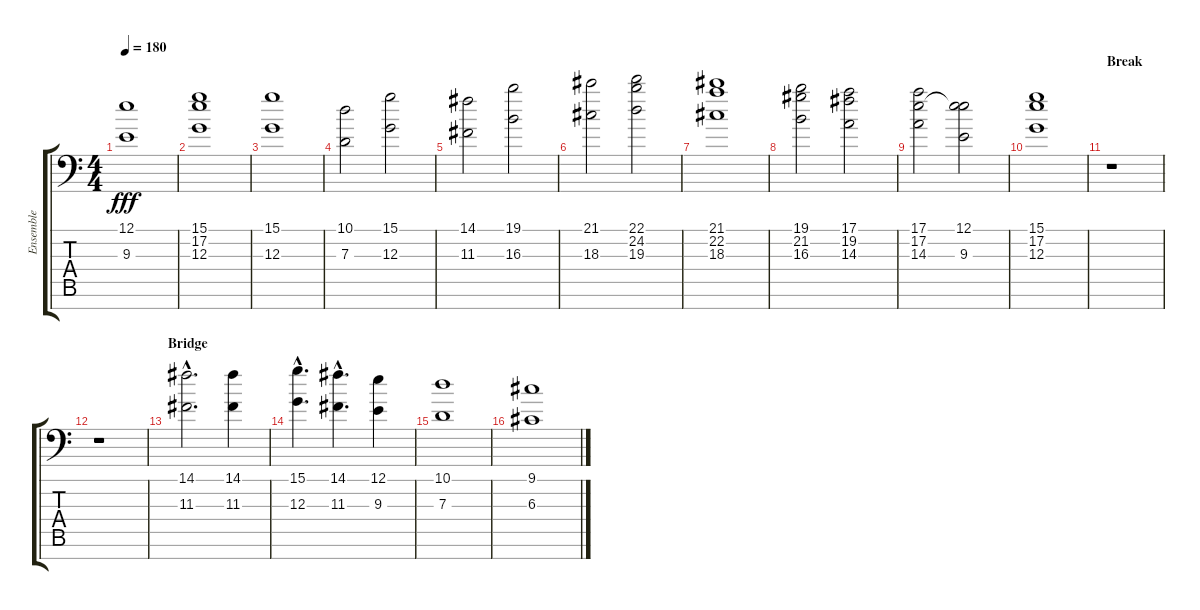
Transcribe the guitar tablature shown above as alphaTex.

\track ("Ensemble" "Ensemble") {instrument stringensemble1}
\staff {score tabs}
\tuning (E4 B3 G3 D3 A2 E2 C-1) {hide}
\ts (4 4)
\tempo 180
\clef f4
\ks c
(12.1 9.3).1{dy fff} |
(15.1 17.2 12.3).1 |
(15.1 12.3).1 |
(10.1 7.3).2 (15.1 12.3).2 |
(14.1 11.3).2 (19.1 16.3).2 |
(21.1 18.3).2 (22.1 24.2 19.3).2 |
(21.1 22.2 18.3).1 |
(19.1 21.2 16.3).2 (17.1 19.2 14.3).2 |
(17.1 17.2 14.3).2 (12.1 17.2{t} 9.3).2 |
(15.1 17.2 12.3).1 |
\section ("" "Break")
r.1 |
r.1 |
\section ("" "Bridge")
(14.1{hac} 11.3{hac}).2{d} (14.1 11.3).4 |
(15.1{hac} 12.3{hac}).4{d} (14.1{hac} 11.3{hac}).4{d} (12.1 9.3).4 |
(10.1 7.3).1 |
(9.1 6.3).1
